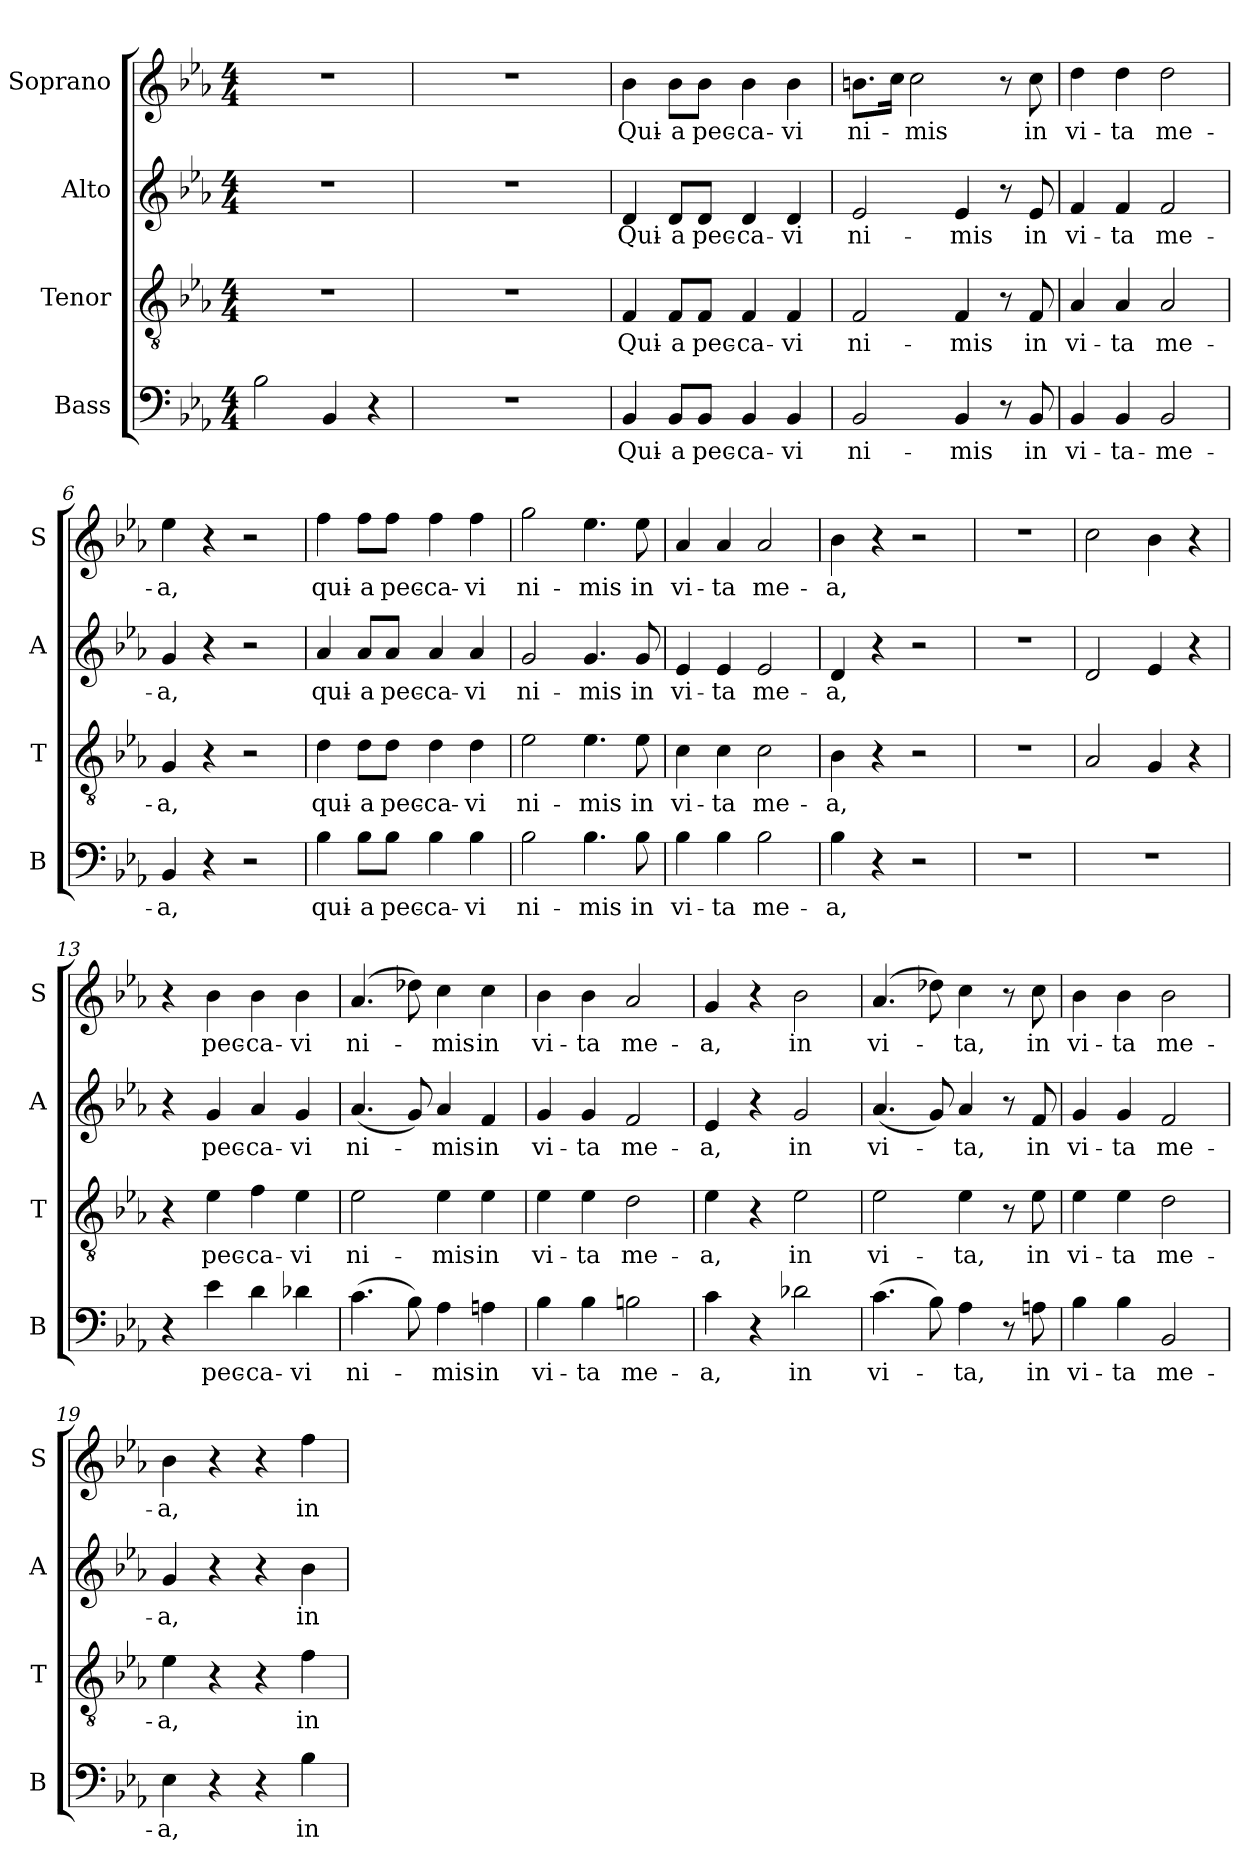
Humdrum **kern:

**kern	**text	**kern	**text	**kern	**text	**kern	**text
*part4	*part4	*part3	*part3	*part2	*part2	*part1	*part1
*staff4	*staff4	*staff3	*staff3	*staff2	*staff2	*staff1	*staff1
*I"Bass	*	*I"Tenor	*	*I"Alto	*	*I"Soprano	*
*I'B	*	*I'T	*	*I'A	*	*I'S	*
*clefF4	*	*clefGv2	*	*clefG2	*	*clefG2	*
*k[b-e-a-]	*	*k[b-e-a-]	*	*k[b-e-a-]	*	*k[b-e-a-]	*
*E-:	*	*E-:	*	*E-:	*	*E-:	*
*M4/4	*	*M4/4	*	*M4/4	*	*M4/4	*
=1	=1	=1	=1	=1	=1	=1	=1
2B-\	.	1r	.	1r	.	1r	.
4BB-/	.	.	.	.	.	.	.
4r	.	.	.	.	.	.	.
=2	=2	=2	=2	=2	=2	=2	=2
*^	*	*^	*	*^	*	*^	*
*	*^	*	*	*^	*	*	*^	*	*	*^	*
1r	2.ryy	2ryy	.	1r	2.ryy	2ryy	.	1r	2.ryy	2ryy	.	1r	2.ryy	2ryy	.
.	.	4ryy	.	.	.	4ryy	.	.	.	4ryy	.	.	.	4ryy	.
.	4ryy	8ryy	.	.	4ryy	8ryy	.	.	4ryy	8ryy	.	.	4ryy	8ryy	.
.	.	16ryy	.	.	.	16ryy	.	.	.	16ryy	.	.	.	16ryy	.
.	.	32ryy	.	.	.	32ryy	.	.	.	32ryy	.	.	.	32ryy	.
.	.	64ryy	.	.	.	64ryy	.	.	.	64ryy	.	.	.	64ryy	.
.	.	128...ryy	.	.	.	128...ryy	.	.	.	128...ryy	.	.	.	128...ryy	.
.	.	1024ryy	.	.	.	1024ryy	.	.	.	1024ryy	.	.	.	1024ryy	.
=3	=3	=3	=3	=3	=3	=3	=3	=3	=3	=3	=3	=3	=3	=3	=3
!	!	!	!	!	!	!	!	!	!	!	!	!LO:TX:a:B:t=Allegro non molto	!	!	!
!	!	!	!LO:LY:b	!	!	!	!LO:LY:b	!	!	!	!LO:LY:b	!	!	!	!LO:LY:b
*v	*v	*v	*	*	*	*	*	*v	*v	*v	*	*v	*v	*v	*
*	*	*v	*v	*v	*	*	*	*	*
4BB-/	Qui-	4F/	Qui-	4d/	Qui-	4b-\	Qui-
!	!LO:LY:b	!	!LO:LY:b	!	!LO:LY:b	!	!LO:LY:b
8BB-/L	-a	8F/L	-a	8d/L	-a	8b-\L	-a
!	!LO:LY:b	!	!LO:LY:b	!	!LO:LY:b	!	!LO:LY:b
8BB-/J	pec-	8F/J	pec-	8d/J	pec-	8b-\J	pec-
!	!LO:LY:b	!	!LO:LY:b	!	!LO:LY:b	!	!LO:LY:b
4BB-/	-ca-	4F/	-ca-	4d/	-ca-	4b-\	-ca-
!	!LO:LY:b	!	!LO:LY:b	!	!LO:LY:b	!	!LO:LY:b
4BB-/	-vi	4F/	-vi	4d/	-vi	4b-\	-vi
=4	=4	=4	=4	=4	=4	=4	=4
!	!LO:LY:b	!	!LO:LY:b	!	!LO:LY:b	!	!LO:LY:b
2BB-/	ni-	2F/	ni-	2e-/	ni-	8.bn\L	ni-
.	.	.	.	.	.	16cc\Jk	.
!	!	!	!	!	!	!	!LO:LY:b
.	.	.	.	.	.	2cc\	-mis
!	!LO:LY:b	!	!LO:LY:b	!	!LO:LY:b	!	!
4BB-/	-mis	4F/	-mis	4e-/	-mis	.	.
8r	.	8r	.	8r	.	8r	.
!	!LO:LY:b	!	!LO:LY:b	!	!LO:LY:b	!	!LO:LY:b
8BB-/	in	8F/	in	8e-/	in	8cc\	in
=5	=5	=5	=5	=5	=5	=5	=5
!	!LO:LY:b	!	!LO:LY:b	!	!LO:LY:b	!	!LO:LY:b
4BB-/	vi-	4A-/	vi-	4f/	vi-	4dd\	vi-
!	!LO:LY:b	!	!LO:LY:b	!	!LO:LY:b	!	!LO:LY:b
4BB-/	-ta-	4A-/	-ta	4f/	-ta	4dd\	-ta
!	!LO:LY:b	!	!LO:LY:b	!	!LO:LY:b	!	!LO:LY:b
2BB-/	-me-	2A-/	me-	2f/	me-	2dd\	me-
=6	=6	=6	=6	=6	=6	=6	=6
!	!LO:LY:b	!	!LO:LY:b	!	!LO:LY:b	!	!LO:LY:b
4BB-/	-a,	4G/	-a,	4g/	-a,	4ee-\	-a,
4r	.	4r	.	4r	.	4r	.
2r	.	2r	.	2r	.	2r	.
!!LO:LB:g=z
=7	=7	=7	=7	=7	=7	=7	=7
!	!LO:LY:b	!	!LO:LY:b	!	!LO:LY:b	!	!LO:LY:b
4B-\	qui-	4d\	qui-	4a-/	qui-	4ff\	qui-
!	!LO:LY:b	!	!LO:LY:b	!	!LO:LY:b	!	!LO:LY:b
8B-\L	-a	8d\L	-a	8a-/L	-a	8ff\L	-a
!	!LO:LY:b	!	!LO:LY:b	!	!LO:LY:b	!	!LO:LY:b
8B-\J	pec-	8d\J	pec-	8a-/J	pec-	8ff\J	pec-
!	!LO:LY:b	!	!LO:LY:b	!	!LO:LY:b	!	!LO:LY:b
4B-\	-ca-	4d\	-ca-	4a-/	-ca-	4ff\	-ca-
!	!LO:LY:b	!	!LO:LY:b	!	!LO:LY:b	!	!LO:LY:b
4B-\	-vi	4d\	-vi	4a-/	-vi	4ff\	-vi
=8	=8	=8	=8	=8	=8	=8	=8
!	!LO:LY:b	!	!LO:LY:b	!	!LO:LY:b	!	!LO:LY:b
2B-\	ni-	2e-\	ni-	2g/	ni-	2gg\	ni-
!	!LO:LY:b	!	!LO:LY:b	!	!LO:LY:b	!	!LO:LY:b
4.B-\	-mis	4.e-\	-mis	4.g/	-mis	4.ee-\	-mis
!	!LO:LY:b	!	!LO:LY:b	!	!LO:LY:b	!	!LO:LY:b
8B-\	in	8e-\	in	8g/	in	8ee-\	in
=9	=9	=9	=9	=9	=9	=9	=9
!	!LO:LY:b	!	!LO:LY:b	!	!LO:LY:b	!	!LO:LY:b
4B-\	vi-	4c\	vi-	4e-/	vi-	4a-/	vi-
!	!LO:LY:b	!	!LO:LY:b	!	!LO:LY:b	!	!LO:LY:b
4B-\	-ta	4c\	-ta	4e-/	-ta	4a-/	-ta
!	!LO:LY:b	!	!LO:LY:b	!	!LO:LY:b	!	!LO:LY:b
2B-\	me-	2c\	me-	2e-/	me-	2a-/	me-
=10	=10	=10	=10	=10	=10	=10	=10
!	!LO:LY:b	!	!LO:LY:b	!	!LO:LY:b	!	!LO:LY:b
4B-\	-a,	4B-\	-a,	4d/	-a,	4b-\	-a,
4r	.	4r	.	4r	.	4r	.
2r	.	2r	.	2r	.	2r	.
=11	=11	=11	=11	=11	=11	=11	=11
1r	.	1r	.	1r	.	1r	.
=12	=12	=12	=12	=12	=12	=12	=12
1r	.	2A-/	.	2d/	.	2cc\	.
.	.	4G/	.	4e-/	.	4b-\	.
.	.	4r	.	4r	.	4r	.
=13	=13	=13	=13	=13	=13	=13	=13
4r	.	4r	.	4r	.	4r	.
!	!LO:LY:b	!	!LO:LY:b	!	!LO:LY:b	!	!LO:LY:b
4e-\	pec-	4e-\	pec-	4g/	pec-	4b-\	pec-
!	!LO:LY:b	!	!LO:LY:b	!	!LO:LY:b	!	!LO:LY:b
4d\	-ca-	4f\	-ca-	4a-/	-ca-	4b-\	-ca-
!	!LO:LY:b	!	!LO:LY:b	!	!LO:LY:b	!	!LO:LY:b
4d-X\	-vi	4e-\	-vi	4g/	-vi	4b-\	-vi
!!LO:LB:g=z
=14	=14	=14	=14	=14	=14	=14	=14
!	!LO:LY:b	!	!LO:LY:b	!	!LO:LY:b	!	!LO:LY:b
(>4.c\	ni-	2e-\	ni-	(<4.a-/	ni-	(>4.a-/	ni-
8B-\)	.	.	.	8g/)	.	8dd-X\)	.
!	!LO:LY:b	!	!LO:LY:b	!	!LO:LY:b	!	!LO:LY:b
4A-\	-mis	4e-\	-mis	4a-/	-mis	4cc\	-mis
!	!LO:LY:b	!	!LO:LY:b	!	!LO:LY:b	!	!LO:LY:b
4An\	in	4e-\	in	4f/	in	4cc\	in
=15	=15	=15	=15	=15	=15	=15	=15
!	!LO:LY:b	!	!LO:LY:b	!	!LO:LY:b	!	!LO:LY:b
4B-\	vi-	4e-\	vi-	4g/	vi-	4b-\	vi-
!	!LO:LY:b	!	!LO:LY:b	!	!LO:LY:b	!	!LO:LY:b
4B-\	-ta	4e-\	-ta	4g/	-ta	4b-\	-ta
!	!LO:LY:b	!	!LO:LY:b	!	!LO:LY:b	!	!LO:LY:b
2Bn\	me-	2d\	me-	2f/	me-	2a-/	me-
=16	=16	=16	=16	=16	=16	=16	=16
!	!LO:LY:b	!	!LO:LY:b	!	!LO:LY:b	!	!LO:LY:b
4c\	-a,	4e-\	-a,	4e-/	-a,	4g/	-a,
4r	.	4r	.	4r	.	4r	.
!	!LO:LY:b	!	!LO:LY:b	!	!LO:LY:b	!	!LO:LY:b
2d-X\	in	2e-\	in	2g/	in	2b-\	in
=17	=17	=17	=17	=17	=17	=17	=17
!	!LO:LY:b	!	!LO:LY:b	!	!LO:LY:b	!	!LO:LY:b
(>4.c\	vi-	2e-\	vi-	(<4.a-/	vi-	(>4.a-/	vi-
8B-\)	.	.	.	8g/)	.	8dd-X\)	.
!	!LO:LY:b	!	!LO:LY:b	!	!LO:LY:b	!	!LO:LY:b
4A-\	-ta,	4e-\	-ta,	4a-/	-ta,	4cc\	-ta,
8r	.	8r	.	8r	.	8r	.
!	!LO:LY:b	!	!LO:LY:b	!	!LO:LY:b	!	!LO:LY:b
8An\	in	8e-\	in	8f/	in	8cc\	in
=18	=18	=18	=18	=18	=18	=18	=18
!	!LO:LY:b	!	!LO:LY:b	!	!LO:LY:b	!	!LO:LY:b
4B-\	vi-	4e-\	vi-	4g/	vi-	4b-\	vi-
!	!LO:LY:b	!	!LO:LY:b	!	!LO:LY:b	!	!LO:LY:b
4B-\	-ta	4e-\	-ta	4g/	-ta	4b-\	-ta
!	!LO:LY:b	!	!LO:LY:b	!	!LO:LY:b	!	!LO:LY:b
2BB-/	me-	2d\	me-	2f/	me-	2b-\	me-
=19	=19	=19	=19	=19	=19	=19	=19
!	!LO:LY:b	!	!LO:LY:b	!	!LO:LY:b	!	!LO:LY:b
4E-\	-a,	4e-\	-a,	4g/	-a,	4b-\	-a,
4r	.	4r	.	4r	.	4r	.
4r	.	4r	.	4r	.	4r	.
!	!LO:LY:b	!	!LO:LY:b	!	!LO:LY:b	!	!LO:LY:b
4B-\	in	4f\	in	4b-\	in	4ff\	in
=	=	=	=	=	=	=	=
*-	*-	*-	*-	*-	*-	*-	*-
